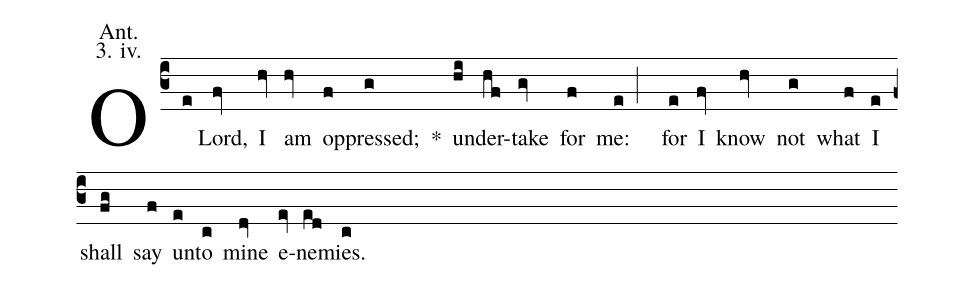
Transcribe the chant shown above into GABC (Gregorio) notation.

annotation: Ant.;
annotation: 3. iv.;
%%
(c3) O(e) Lord,(fv) I(hv) am(hv) op(f)pressed;(g) <sp>*</sp>() un(hi)der(hf)take(gv) for(f) me:(e;) for(e) I(fv) know(hv) not(g) what(f) I(e) shall(fg) say(f) un(e)to(c) mine(dv) e(ev)ne(ed)mies.(c)
